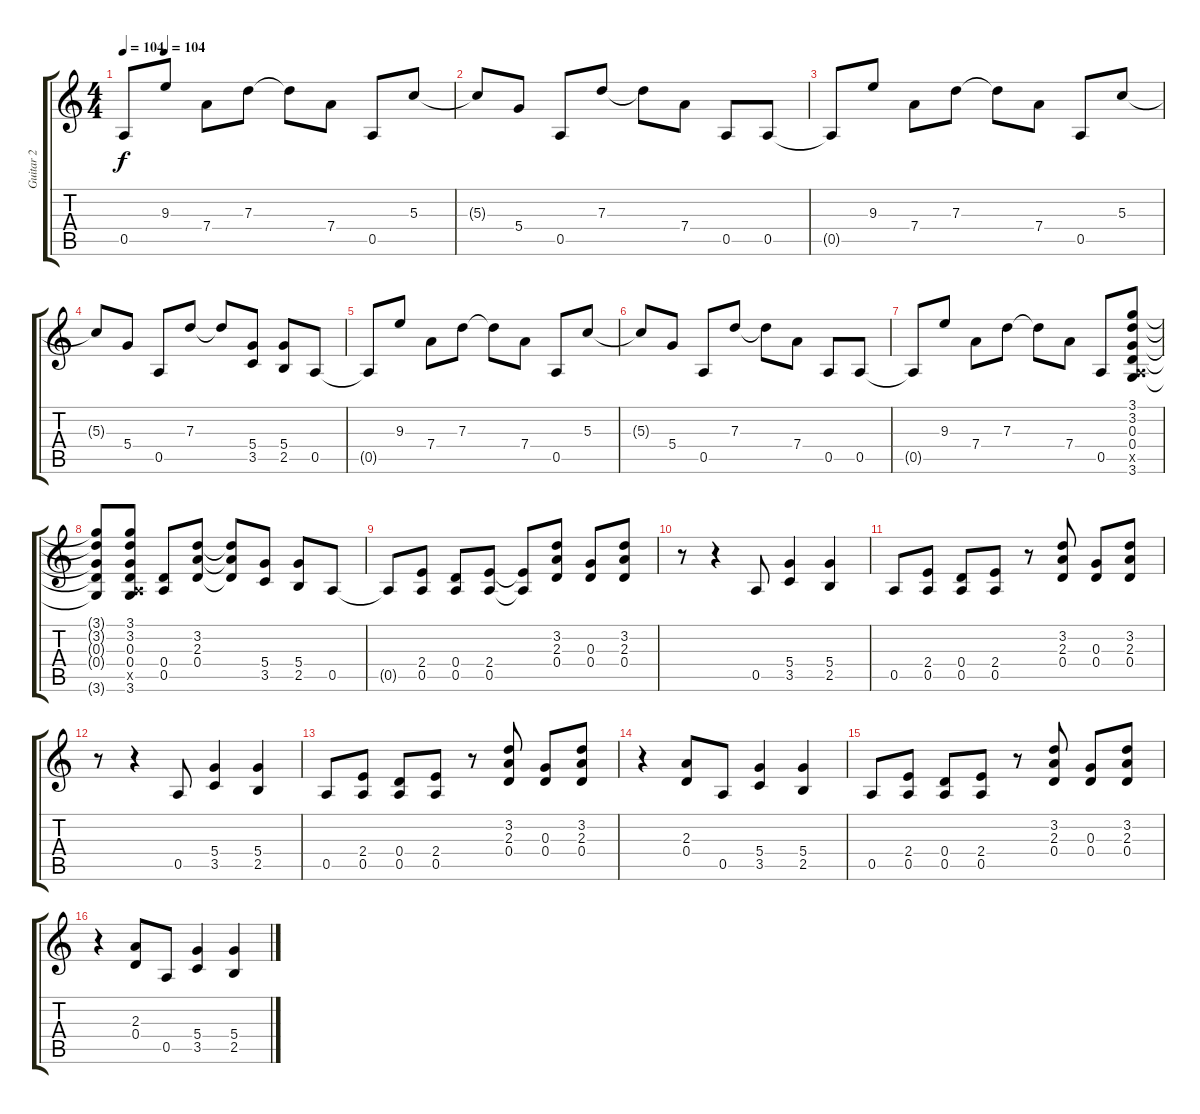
\track ("Guitar 2" "Guitar 2") {instrument overdrivenguitar}
\staff {score tabs}
\tuning (E4 B3 G3 D3 A2 E2) {hide}
\ts (4 4)
\tempo 104
\tempo (104 0.125)
\clef g2
\ks c
0.5{t}.8{dy f} 9.3.8 7.4.8 7.3.8 7.3{t}.8 7.4.8 0.5.8 5.3.8 |
5.3{t}.8 5.4.8 0.5.8 7.3.8 7.3{t}.8 7.4.8 0.5.8 0.5.8 |
0.5{t}.8 9.3.8 7.4.8 7.3.8 7.3{t}.8 7.4.8 0.5.8 5.3.8 |
5.3{t}.8 5.4.8 0.5.8 7.3.8 7.3{t}.8 (5.4 3.5).8 (5.4 2.5).8 0.5.8 |
0.5{t}.8 9.3.8 7.4.8 7.3.8 7.3{t}.8 7.4.8 0.5.8 5.3.8 |
5.3{t}.8 5.4.8 0.5.8 7.3.8 7.3{t}.8 7.4.8 0.5.8 0.5.8 |
0.5{t}.8 9.3.8 7.4.8 7.3.8 7.3{t}.8 7.4.8 0.5.8 (3.1 3.2 0.3 0.4 0.5{x} 3.6).8 |
(3.1{t} 3.2{t} 0.3{t} 0.4{t} 3.6{t}).8 (3.1 3.2 0.3 0.4 0.5{x} 3.6).8 (0.4 0.5).8 (3.2 2.3 0.4).8 (3.2{t} 2.3{t} 0.4{t}).8 (5.4 3.5).8 (5.4 2.5).8 0.5.8 |
0.5{t}.8 (2.4 0.5).8 (0.4 0.5).8 (2.4 0.5).8 (2.4{t} 0.5{t}).8 (3.2 2.3 0.4).8 (0.3 0.4).8 (3.2 2.3 0.4).8 |
r.8 r.4 0.5.8 (5.4 3.5).4 (5.4 2.5).4 |
0.5.8 (2.4 0.5).8 (0.4 0.5).8 (2.4 0.5).8 r.8 (3.2 2.3 0.4).8 (0.3 0.4).8 (3.2 2.3 0.4).8 |
r.8 r.4 0.5.8 (5.4 3.5).4 (5.4 2.5).4 |
0.5.8 (2.4 0.5).8 (0.4 0.5).8 (2.4 0.5).8 r.8 (3.2 2.3 0.4).8 (0.3 0.4).8 (3.2 2.3 0.4).8 |
r.4 (2.3 0.4).8 0.5.8 (5.4 3.5).4 (5.4 2.5).4 |
0.5.8 (2.4 0.5).8 (0.4 0.5).8 (2.4 0.5).8 r.8 (3.2 2.3 0.4).8 (0.3 0.4).8 (3.2 2.3 0.4).8 |
r.4 (2.3 0.4).8 0.5.8 (5.4 3.5).4 (5.4 2.5).4
